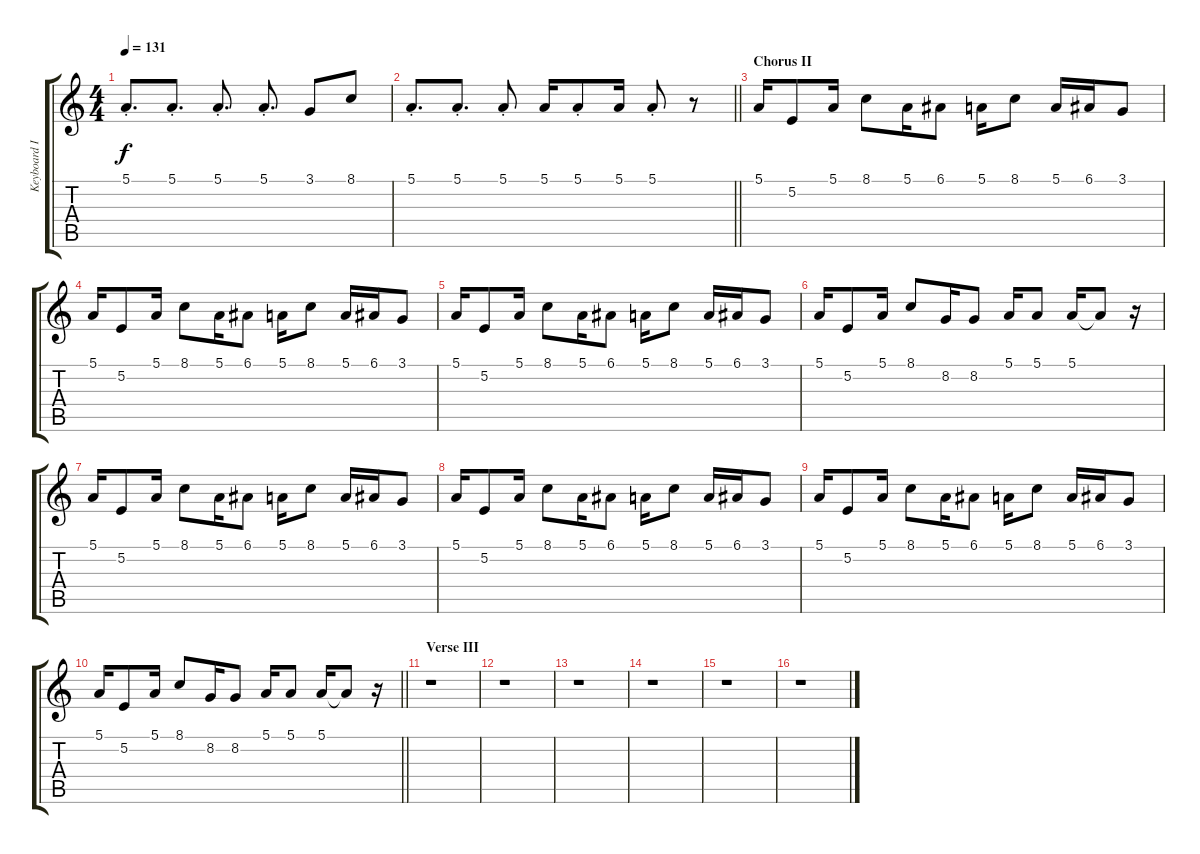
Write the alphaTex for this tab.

\track ("Keyboard III" "Keyboard I") {instrument orchestrahit}
\staff {score tabs}
\tuning (E4 B3 G3 D3 A2 E2) {hide}
\ts (4 4)
\tempo 131
\clef g2
\ks c
5.1{st}.8{d dy f} 5.1{st}.8{d} 5.1{st}.8{d} 5.1{st}.8{d} 3.1.8 8.1.8 |
\barLineRight lightlight
5.1{st}.8{d} 5.1{st}.8{d} 5.1{st}.8 5.1.16 5.1{st}.8 5.1.16 5.1{st}.8 r.8 |
\section ("" "Chorus II")
5.1.16 5.2.8 5.1.16 8.1.8 5.1.16 6.1.8 5.1.16 8.1.8 5.1.16 6.1.16 3.1.8 |
5.1.16 5.2.8 5.1.16 8.1.8 5.1.16 6.1.8 5.1.16 8.1.8 5.1.16 6.1.16 3.1.8 |
5.1.16 5.2.8 5.1.16 8.1.8 5.1.16 6.1.8 5.1.16 8.1.8 5.1.16 6.1.16 3.1.8 |
5.1.16 5.2.8 5.1.16 8.1.8 8.2.16 8.2.8 5.1.16 5.1.8 5.1.16 5.1{t}.8 r.16 |
5.1.16 5.2.8 5.1.16 8.1.8 5.1.16 6.1.8 5.1.16 8.1.8 5.1.16 6.1.16 3.1.8 |
5.1.16 5.2.8 5.1.16 8.1.8 5.1.16 6.1.8 5.1.16 8.1.8 5.1.16 6.1.16 3.1.8 |
5.1.16 5.2.8 5.1.16 8.1.8 5.1.16 6.1.8 5.1.16 8.1.8 5.1.16 6.1.16 3.1.8 |
\barLineRight lightlight
5.1.16 5.2.8 5.1.16 8.1.8 8.2.16 8.2.8 5.1.16 5.1.8 5.1.16 5.1{t}.8 r.16 |
\section ("" "Verse III")
r.1 |
r.1 |
r.1 |
r.1 |
r.1 |
r.1
